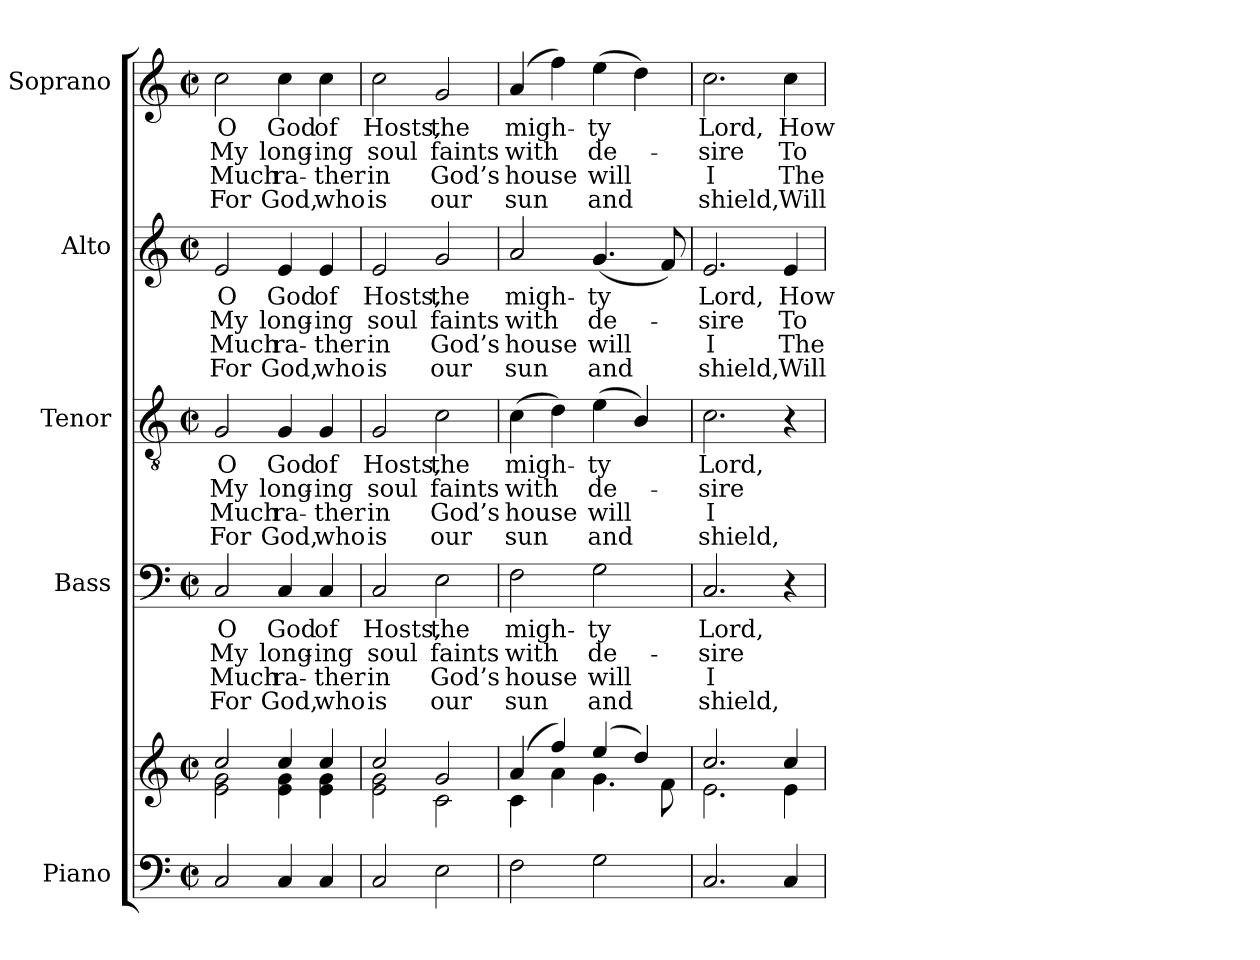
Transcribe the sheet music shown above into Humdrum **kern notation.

**kern	**kern	**kern	**text	**text	**text	**text	**kern	**text	**text	**text	**text	**kern	**text	**text	**text	**text	**kern	**text	**text	**text	**text
*part5	*part5	*part4	*part4	*part4	*part4	*part4	*part3	*part3	*part3	*part3	*part3	*part2	*part2	*part2	*part2	*part2	*part1	*part1	*part1	*part1	*part1
*staff6	*staff5	*staff4	*staff4	*staff4	*staff4	*staff4	*staff3	*staff3	*staff3	*staff3	*staff3	*staff2	*staff2	*staff2	*staff2	*staff2	*staff1	*staff1	*staff1	*staff1	*staff1
*I"Piano	*	*I"Bass	*	*	*	*	*I"Tenor	*	*	*	*	*I"Alto	*	*	*	*	*I"Soprano	*	*	*	*
*I'Pno.	*	*I'B.	*	*	*	*	*I'T.	*	*	*	*	*I'A.	*	*	*	*	*I'S.	*	*	*	*
!!LO:PB:g=z
*clefF4	*clefG2	*clefF4	*	*	*	*	*clefGv2	*	*	*	*	*clefG2	*	*	*	*	*clefG2	*	*	*	*
*	*	*	*	*	*	*	*ITrd7c12	*	*	*	*	*	*	*	*	*	*	*	*	*	*
*k[]	*k[]	*k[]	*	*	*	*	*k[]	*	*	*	*	*k[]	*	*	*	*	*k[]	*	*	*	*
*C:	*C:	*C:	*	*	*	*	*C:	*	*	*	*	*C:	*	*	*	*	*C:	*	*	*	*
*M2/2	*M2/2	*M2/2	*	*	*	*	*M2/2	*	*	*	*	*M2/2	*	*	*	*	*M2/2	*	*	*	*
*met(c|)	*met(c|)	*met(c|)	*	*	*	*	*met(c|)	*	*	*	*	*met(c|)	*	*	*	*	*met(c|)	*	*	*	*
=1	=1	=1	=1	=1	=1	=1	=1	=1	=1	=1	=1	=1	=1	=1	=1	=1	=1	=1	=1	=1	=1
*	*^	*	*	*	*	*	*	*	*	*	*	*	*	*	*	*	*	*	*	*	*
!	!	!	!	!LO:LY:b:color=#000000	!LO:LY:b:color=#000000	!LO:LY:b:color=#000000	!LO:LY:b:color=#000000	!	!	!	!	!	!	!	!	!	!	!	!	!	!	!
!	!	!	!	!	!	!	!	!	!LO:LY:b:color=#000000	!LO:LY:b:color=#000000	!LO:LY:b:color=#000000	!LO:LY:b:color=#000000	!	!	!	!	!	!	!	!	!	!
!	!	!	!	!	!	!	!	!	!	!	!	!	!	!LO:LY:b:color=#000000	!LO:LY:b:color=#000000	!LO:LY:b:color=#000000	!LO:LY:b:color=#000000	!	!	!	!	!
!	!	!	!	!	!	!	!	!	!	!	!	!	!	!	!	!	!	!	!LO:LY:b:color=#000000	!LO:LY:b:color=#000000	!LO:LY:b:color=#000000	!LO:LY:b:color=#000000
2Ci/	2cci/	2ei\ 2gi	2Ci/	O	My	Much	For	2GGi/	O	My	Much	For	2ei/	O	My	Much	For	2cci\	O	My	Much	For
!	!	!	!	!LO:LY:b:color=#000000	!LO:LY:b:color=#000000	!LO:LY:b:color=#000000	!LO:LY:b:color=#000000	!	!	!	!	!	!	!	!	!	!	!	!	!	!	!
!	!	!	!	!	!	!	!	!	!LO:LY:b:color=#000000	!LO:LY:b:color=#000000	!LO:LY:b:color=#000000	!LO:LY:b:color=#000000	!	!	!	!	!	!	!	!	!	!
!	!	!	!	!	!	!	!	!	!	!	!	!	!	!LO:LY:b:color=#000000	!LO:LY:b:color=#000000	!LO:LY:b:color=#000000	!LO:LY:b:color=#000000	!	!	!	!	!
!	!	!	!	!	!	!	!	!	!	!	!	!	!	!	!	!	!	!	!LO:LY:b:color=#000000	!LO:LY:b:color=#000000	!LO:LY:b:color=#000000	!LO:LY:b:color=#000000
4Ci/	4cci/	4ei\ 4gi	4Ci/	God	long-	ra-	-God,	4GGi/	God	long-	ra-	-God,	4ei/	God	long-	ra-	-God,	4cci\	God	long-	ra-	-God,
!	!	!	!	!LO:LY:b:color=#000000	!LO:LY:b:color=#000000	!LO:LY:b:color=#000000	!LO:LY:b:color=#000000	!	!	!	!	!	!	!	!	!	!	!	!	!	!	!
!	!	!	!	!	!	!	!	!	!LO:LY:b:color=#000000	!LO:LY:b:color=#000000	!LO:LY:b:color=#000000	!LO:LY:b:color=#000000	!	!	!	!	!	!	!	!	!	!
!	!	!	!	!	!	!	!	!	!	!	!	!	!	!LO:LY:b:color=#000000	!LO:LY:b:color=#000000	!LO:LY:b:color=#000000	!LO:LY:b:color=#000000	!	!	!	!	!
!	!	!	!	!	!	!	!	!	!	!	!	!	!	!	!	!	!	!	!LO:LY:b:color=#000000	!LO:LY:b:color=#000000	!LO:LY:b:color=#000000	!LO:LY:b:color=#000000
4Ci/	4cci/	4ei\ 4gi	4Ci/	of	-ing	ther	who	4GGi/	of	-ing	ther	who	4ei/	of	-ing	ther	who	4cci\	of	-ing	ther	who
=2	=2	=2	=2	=2	=2	=2	=2	=2	=2	=2	=2	=2	=2	=2	=2	=2	=2	=2	=2	=2	=2	=2
!	!	!	!	!LO:LY:b:color=#000000	!LO:LY:b:color=#000000	!LO:LY:b:color=#000000	!LO:LY:b:color=#000000	!	!	!	!	!	!	!	!	!	!	!	!	!	!	!
!	!	!	!	!	!	!	!	!	!LO:LY:b:color=#000000	!LO:LY:b:color=#000000	!LO:LY:b:color=#000000	!LO:LY:b:color=#000000	!	!	!	!	!	!	!	!	!	!
!	!	!	!	!	!	!	!	!	!	!	!	!	!	!LO:LY:b:color=#000000	!LO:LY:b:color=#000000	!LO:LY:b:color=#000000	!LO:LY:b:color=#000000	!	!	!	!	!
!	!	!	!	!	!	!	!	!	!	!	!	!	!	!	!	!	!	!	!LO:LY:b:color=#000000	!LO:LY:b:color=#000000	!LO:LY:b:color=#000000	!LO:LY:b:color=#000000
2Ci/	2cci/	2ei\ 2gi	2Ci/	Hosts,	soul	in	is	2GGi/	Hosts,	soul	in	is	2ei/	Hosts,	soul	in	is	2cci\	Hosts,	soul	in	is
!	!	!	!	!LO:LY:b:color=#000000	!LO:LY:b:color=#000000	!LO:LY:b:color=#000000	!LO:LY:b:color=#000000	!	!	!	!	!	!	!	!	!	!	!	!	!	!	!
!	!	!	!	!	!	!	!	!	!LO:LY:b:color=#000000	!LO:LY:b:color=#000000	!LO:LY:b:color=#000000	!LO:LY:b:color=#000000	!	!	!	!	!	!	!	!	!	!
!	!	!	!	!	!	!	!	!	!	!	!	!	!	!LO:LY:b:color=#000000	!LO:LY:b:color=#000000	!LO:LY:b:color=#000000	!LO:LY:b:color=#000000	!	!	!	!	!
!	!	!	!	!	!	!	!	!	!	!	!	!	!	!	!	!	!	!	!LO:LY:b:color=#000000	!LO:LY:b:color=#000000	!LO:LY:b:color=#000000	!LO:LY:b:color=#000000
2Ei\	2gi/	2ci\	2Ei\	the	faints	God’s	our	2Ci\	the	faints	God’s	our	2gi/	the	faints	God’s	our	2gi/	the	faints	God’s	our
=3	=3	=3	=3	=3	=3	=3	=3	=3	=3	=3	=3	=3	=3	=3	=3	=3	=3	=3	=3	=3	=3	=3
!	!	!	!	!LO:LY:b:color=#000000	!LO:LY:b:color=#000000	!LO:LY:b:color=#000000	!LO:LY:b:color=#000000	!	!	!	!	!	!	!	!	!	!	!	!	!	!	!
!	!	!	!	!	!	!	!	!	!LO:LY:b:color=#000000	!LO:LY:b:color=#000000	!LO:LY:b:color=#000000	!LO:LY:b:color=#000000	!	!	!	!	!	!	!	!	!	!
!	!	!	!	!	!	!	!	!	!	!	!	!	!	!LO:LY:b:color=#000000	!LO:LY:b:color=#000000	!LO:LY:b:color=#000000	!LO:LY:b:color=#000000	!	!	!	!	!
!	!	!	!	!	!	!	!	!	!	!	!	!	!	!	!	!	!	!	!LO:LY:b:color=#000000	!LO:LY:b:color=#000000	!LO:LY:b:color=#000000	!LO:LY:b:color=#000000
2Fi\	(4ai/	4ci\	2Fi\	migh-	with	house	sun	(4Ci\	migh-	with	house	sun	2ai/	migh-	with	house	sun	(4ai/	migh-	with	house	sun
.	4ffi/)	4ai\	.	.	.	.	.	4Di\)	.	.	.	.	.	.	.	.	.	4ffi\)	.	.	.	.
!	!	!	!	!LO:LY:b:color=#000000	!LO:LY:b:color=#000000	!LO:LY:b:color=#000000	!LO:LY:b:color=#000000	!	!	!	!	!	!	!	!	!	!	!	!	!	!	!
!	!	!	!	!	!	!	!	!	!LO:LY:b:color=#000000	!LO:LY:b:color=#000000	!LO:LY:b:color=#000000	!LO:LY:b:color=#000000	!	!	!	!	!	!	!	!	!	!
!	!	!	!	!	!	!	!	!	!	!	!	!	!	!LO:LY:b:color=#000000	!LO:LY:b:color=#000000	!LO:LY:b:color=#000000	!LO:LY:b:color=#000000	!	!	!	!	!
!	!	!	!	!	!	!	!	!	!	!	!	!	!	!	!	!	!	!	!LO:LY:b:color=#000000	!LO:LY:b:color=#000000	!LO:LY:b:color=#000000	!LO:LY:b:color=#000000
2Gi\	(4eei/	4.gi\	2Gi\	-ty	de-	will	and	(4Ei\	-ty	de-	will	and	(4.gi/	-ty	de-	will	and	(4eei\	-ty	de-	will	and
.	4ddi/)	.	.	.	.	.	.	4BBi/)	.	.	.	.	.	.	.	.	.	4ddi\)	.	.	.	.
.	.	8fi\	.	.	.	.	.	.	.	.	.	.	8fi/)	.	.	.	.	.	.	.	.	.
=4	=4	=4	=4	=4	=4	=4	=4	=4	=4	=4	=4	=4	=4	=4	=4	=4	=4	=4	=4	=4	=4	=4
!	!	!	!	!LO:LY:b:color=#000000	!LO:LY:b:color=#000000	!LO:LY:b:color=#000000	!LO:LY:b:color=#000000	!	!	!	!	!	!	!	!	!	!	!	!	!	!	!
!	!	!	!	!	!	!	!	!	!LO:LY:b:color=#000000	!LO:LY:b:color=#000000	!LO:LY:b:color=#000000	!LO:LY:b:color=#000000	!	!	!	!	!	!	!	!	!	!
!	!	!	!	!	!	!	!	!	!	!	!	!	!	!LO:LY:b:color=#000000	!LO:LY:b:color=#000000	!LO:LY:b:color=#000000	!LO:LY:b:color=#000000	!	!	!	!	!
!	!	!	!	!	!	!	!	!	!	!	!	!	!	!	!	!	!	!	!LO:LY:b:color=#000000	!LO:LY:b:color=#000000	!LO:LY:b:color=#000000	!LO:LY:b:color=#000000
2.Ci/	2.cci/	2.ei\	2.Ci/	Lord,	-sire	I	shield,	2.Ci\	Lord,	-sire	I	shield,	2.ei/	Lord,	-sire	I	shield,	2.cci\	Lord,	-sire	I	shield,
!	!	!	!	!	!	!	!	!	!	!	!	!	!	!LO:LY:b:color=#000000	!LO:LY:b:color=#000000	!LO:LY:b:color=#000000	!LO:LY:b:color=#000000	!	!	!	!	!
!	!	!	!	!	!	!	!	!	!	!	!	!	!	!	!	!	!	!	!LO:LY:b:color=#000000	!LO:LY:b:color=#000000	!LO:LY:b:color=#000000	!LO:LY:b:color=#000000
4Ci/	4cci/	4ei\	4r	.	.	.	.	4r	.	.	.	.	4ei/	How	To	The	Will	4cci\	How	To	The	Will
*	*v	*v	*	*	*	*	*	*	*	*	*	*	*	*	*	*	*	*	*	*	*	*
=	=	=	=	=	=	=	=	=	=	=	=	=	=	=	=	=	=	=	=	=	=
*-	*-	*-	*-	*-	*-	*-	*-	*-	*-	*-	*-	*-	*-	*-	*-	*-	*-	*-	*-	*-	*-
